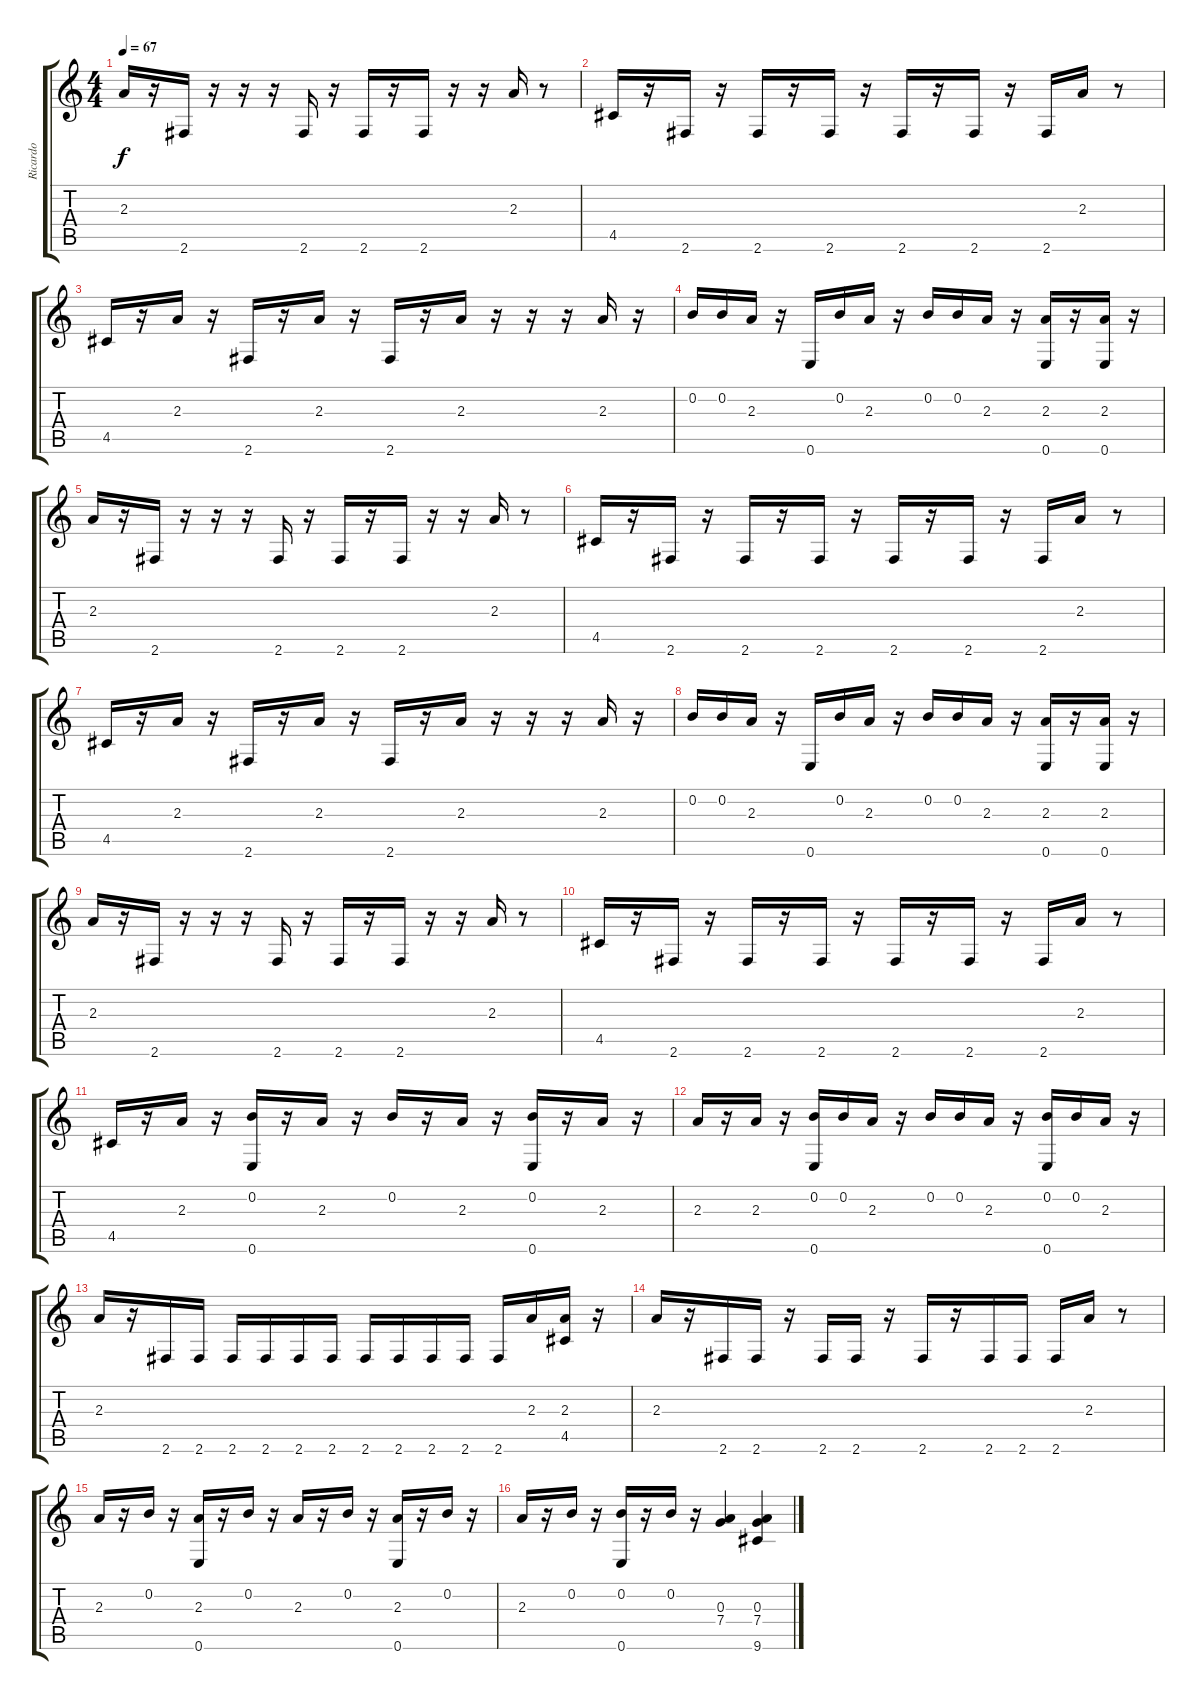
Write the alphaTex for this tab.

\track ("Ricardo" "Ricardo") {instrument acousticguitarnylon}
\staff {score tabs}
\tuning (E4 B3 G3 D3 A2 E2) {hide}
\ts (4 4)
\tempo 67
\clef g2
\ks c
2.3.16{dy f} r.16 2.6.16 r.16 r.16 r.16 2.6.16 r.16 2.6.16 r.16 2.6.16 r.16 r.16 2.3.16 r.8 |
4.5.16 r.16 2.6.16 r.16 2.6.16 r.16 2.6.16 r.16 2.6.16 r.16 2.6.16 r.16 2.6.16 2.3.16 r.8 |
4.5.16 r.16 2.3.16 r.16 2.6.16 r.16 2.3.16 r.16 2.6.16 r.16 2.3.16 r.16 r.16 r.16 2.3.16 r.16 |
0.2.16 0.2.16 2.3.16 r.16 0.6.16 0.2.16 2.3.16 r.16 0.2.16 0.2.16 2.3.16 r.16 (2.3 0.6).16 r.16 (2.3 0.6).16 r.16 |
2.3.16 r.16 2.6.16 r.16 r.16 r.16 2.6.16 r.16 2.6.16 r.16 2.6.16 r.16 r.16 2.3.16 r.8 |
4.5.16 r.16 2.6.16 r.16 2.6.16 r.16 2.6.16 r.16 2.6.16 r.16 2.6.16 r.16 2.6.16 2.3.16 r.8 |
4.5.16 r.16 2.3.16 r.16 2.6.16 r.16 2.3.16 r.16 2.6.16 r.16 2.3.16 r.16 r.16 r.16 2.3.16 r.16 |
0.2.16 0.2.16 2.3.16 r.16 0.6.16 0.2.16 2.3.16 r.16 0.2.16 0.2.16 2.3.16 r.16 (2.3 0.6).16 r.16 (2.3 0.6).16 r.16 |
2.3.16 r.16 2.6.16 r.16 r.16 r.16 2.6.16 r.16 2.6.16 r.16 2.6.16 r.16 r.16 2.3.16 r.8 |
4.5.16 r.16 2.6.16 r.16 2.6.16 r.16 2.6.16 r.16 2.6.16 r.16 2.6.16 r.16 2.6.16 2.3.16 r.8 |
4.5.16 r.16 2.3.16 r.16 (0.2 0.6).16 r.16 2.3.16 r.16 0.2.16 r.16 2.3.16 r.16 (0.2 0.6).16 r.16 2.3.16 r.16 |
2.3.16 r.16 2.3.16 r.16 (0.2 0.6).16 0.2.16 2.3.16 r.16 0.2.16 0.2.16 2.3.16 r.16 (0.2 0.6).16 0.2.16 2.3.16 r.16 |
2.3.16 r.16 2.6.16 2.6.16 2.6.16 2.6.16 2.6.16 2.6.16 2.6.16 2.6.16 2.6.16 2.6.16 2.6.16 2.3.16 (2.3 4.5).16 r.16 |
2.3.16 r.16 2.6.16 2.6.16 r.16 2.6.16 2.6.16 r.16 2.6.16 r.16 2.6.16 2.6.16 2.6.16 2.3.16 r.8 |
2.3.16 r.16 0.2.16 r.16 (2.3 0.6).16 r.16 0.2.16 r.16 2.3.16 r.16 0.2.16 r.16 (2.3 0.6).16 r.16 0.2.16 r.16 |
2.3.16 r.16 0.2.16 r.16 (0.2 0.6).16 r.16 0.2.16 r.16 (0.3 7.4).4 (0.3 7.4 9.6).4
